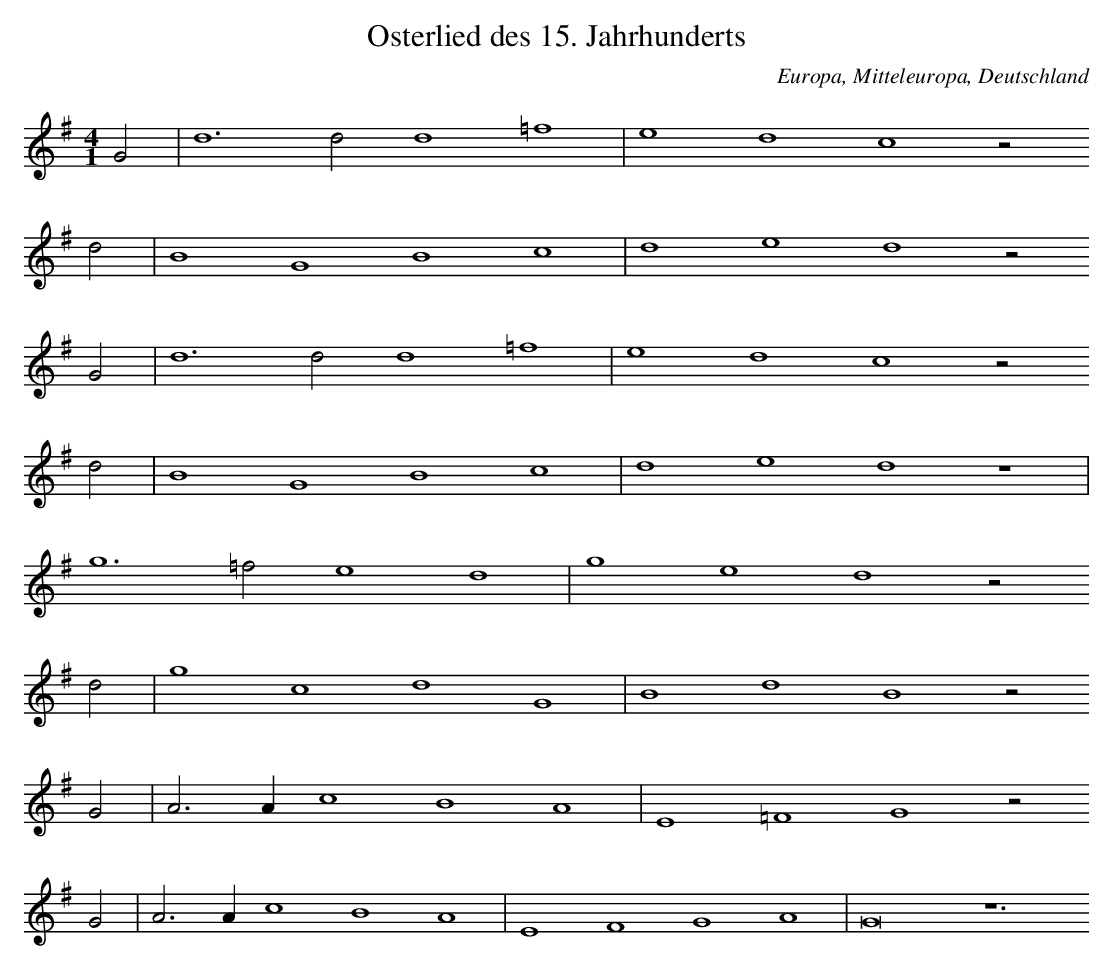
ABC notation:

X:1
T: Osterlied des 15. Jahrhunderts
O: Europa, Mitteleuropa, Deutschland
M: 4/1
L: 1/4
K: G
G2 | d6d2d4=f4 | e4d4c4z2
d2 | B4G4B4c4 | d4e4d4z2
G2 | d6d2d4=f4 | e4d4c4z2
d2 | B4G4B4c4 | d4e4d4z4 |
g6=f2e4d4 | g4e4d4z2
d2 | g4c4d4G4 | B4d4B4z2
G2 | A3Ac4B4A4 | E4=F4G4z2
G2 | A3Ac4B4A4 | E4F4G4A4 | G8z6
